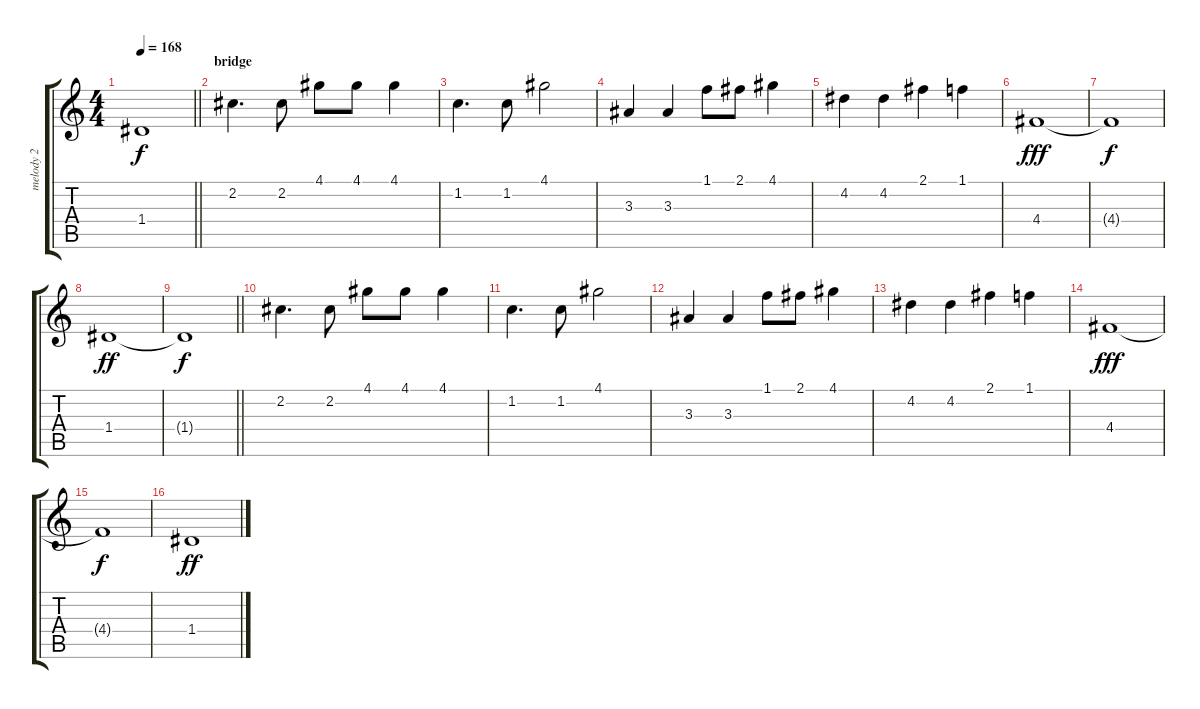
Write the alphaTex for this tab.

\track ("melody 2" "melody 2") {instrument electricguitarjazz}
\staff {score tabs}
\tuning (E4 B3 G3 D3 A2 E2) {hide}
\ts (4 4)
\tempo 168
\clef g2
\barLineRight lightlight
\ks c
1.4{t}.1{dy f} |
\section ("" "bridge")
2.2.4{d} 2.2.8 4.1.8 4.1.8 4.1.4 |
1.2.4{d} 1.2.8 4.1.2 |
3.3.4 3.3.4 1.1.8 2.1.8 4.1.4 |
4.2.4 4.2.4 2.1.4 1.1.4 |
4.4.1{dy fff} |
4.4{t}.1{dy f} |
1.4.1{dy ff} |
\barLineRight lightlight
1.4{t}.1{dy f} |
2.2.4{d} 2.2.8 4.1.8 4.1.8 4.1.4 |
1.2.4{d} 1.2.8 4.1.2 |
3.3.4 3.3.4 1.1.8 2.1.8 4.1.4 |
4.2.4 4.2.4 2.1.4 1.1.4 |
4.4.1{dy fff} |
4.4{t}.1{dy f} |
1.4.1{dy ff}
